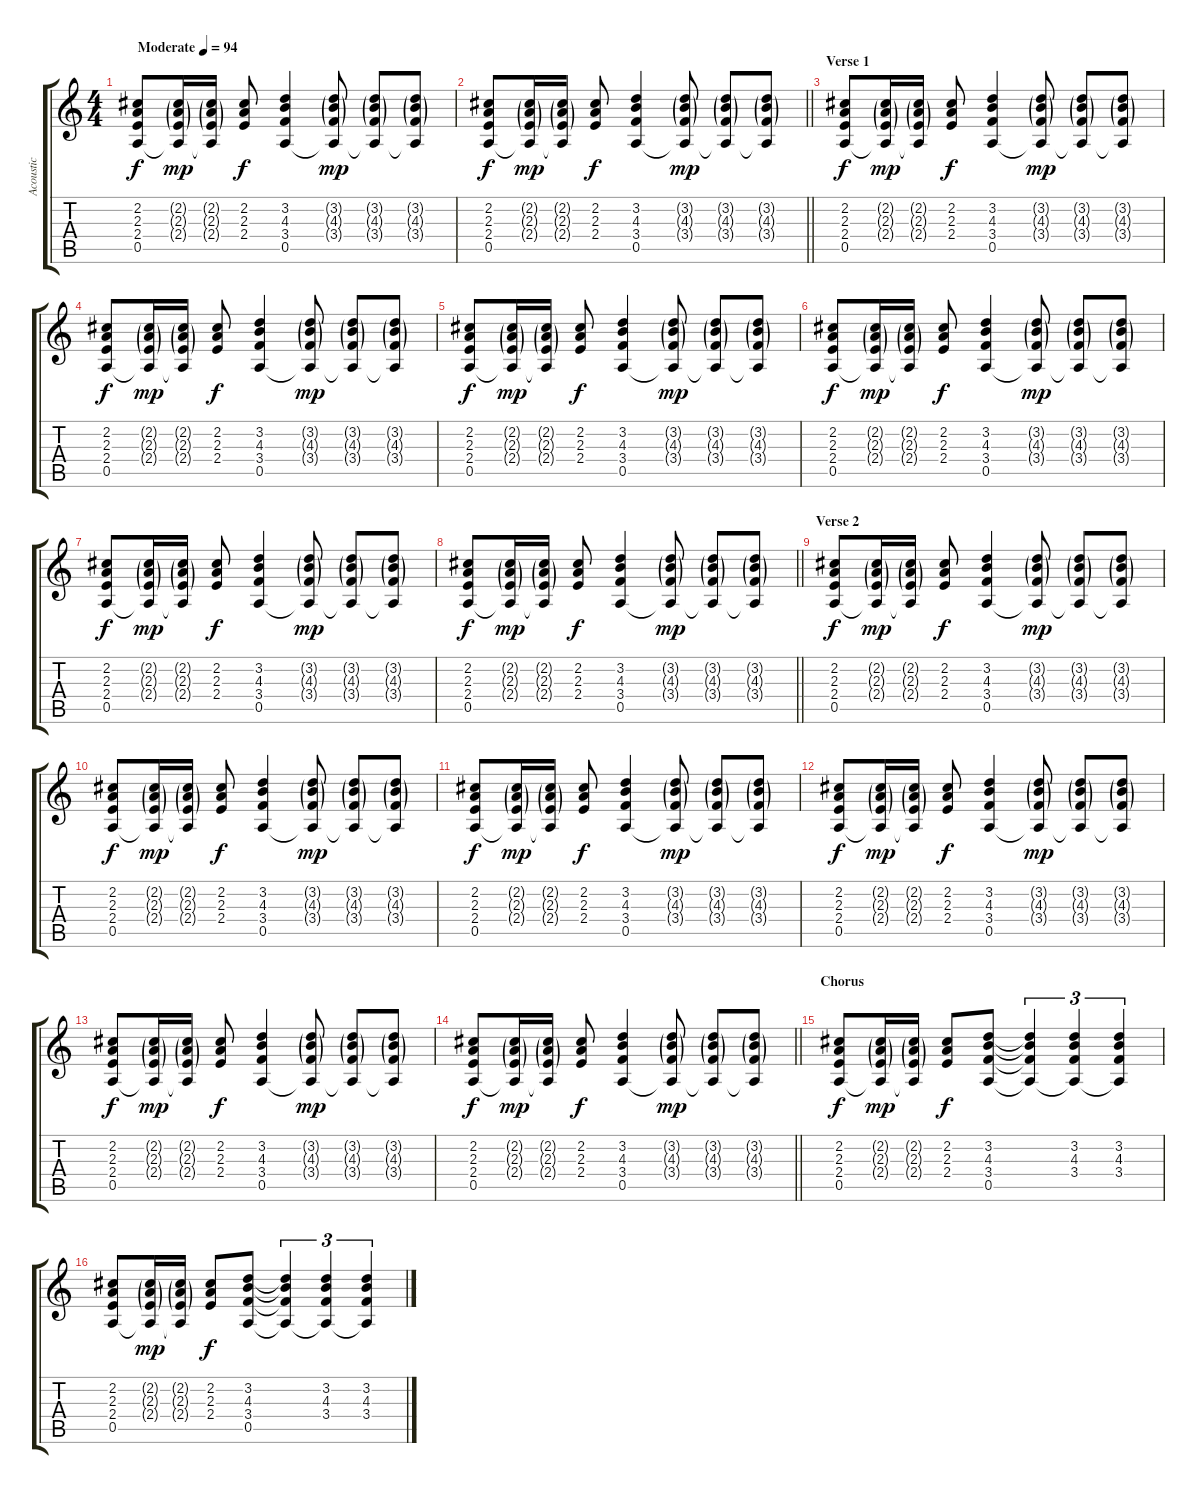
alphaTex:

\track ("Acoustic" "Acoustic") {instrument acousticguitarsteel}
\staff {score tabs}
\tuning (E4 B3 G3 D3 A2 E2) {hide}
\ts (4 4)
\tempo (94 "Moderate")
\clef g2
\ks c
(2.2 2.3 2.4 0.5).8{dy f instrument acousticguitarsteel} (2.2{g} 2.3{g} 2.4{g} 0.5{t}).16{dy mp} (2.2{g} 2.3{g} 2.4{g} 0.5{t}).16 (2.2 2.3 2.4).8{dy f} (3.2 4.3 3.4 0.5).4 (3.2{g} 4.3{g} 3.4{g} 0.5{t}).8{dy mp} (3.2{g} 4.3{g} 3.4{g} 0.5{t}).8 (3.2{g} 4.3{g} 3.4{g} 0.5{t}).8 |
\barLineRight lightlight
(2.2 2.3 2.4 0.5).8{dy f} (2.2{g} 2.3{g} 2.4{g} 0.5{t}).16{dy mp} (2.2{g} 2.3{g} 2.4{g} 0.5{t}).16 (2.2 2.3 2.4).8{dy f} (3.2 4.3 3.4 0.5).4 (3.2{g} 4.3{g} 3.4{g} 0.5{t}).8{dy mp} (3.2{g} 4.3{g} 3.4{g} 0.5{t}).8 (3.2{g} 4.3{g} 3.4{g} 0.5{t}).8 |
\section ("" "Verse 1")
(2.2 2.3 2.4 0.5).8{dy f} (2.2{g} 2.3{g} 2.4{g} 0.5{t}).16{dy mp} (2.2{g} 2.3{g} 2.4{g} 0.5{t}).16 (2.2 2.3 2.4).8{dy f} (3.2 4.3 3.4 0.5).4 (3.2{g} 4.3{g} 3.4{g} 0.5{t}).8{dy mp} (3.2{g} 4.3{g} 3.4{g} 0.5{t}).8 (3.2{g} 4.3{g} 3.4{g} 0.5{t}).8 |
(2.2 2.3 2.4 0.5).8{dy f} (2.2{g} 2.3{g} 2.4{g} 0.5{t}).16{dy mp} (2.2{g} 2.3{g} 2.4{g} 0.5{t}).16 (2.2 2.3 2.4).8{dy f} (3.2 4.3 3.4 0.5).4 (3.2{g} 4.3{g} 3.4{g} 0.5{t}).8{dy mp} (3.2{g} 4.3{g} 3.4{g} 0.5{t}).8 (3.2{g} 4.3{g} 3.4{g} 0.5{t}).8 |
(2.2 2.3 2.4 0.5).8{dy f} (2.2{g} 2.3{g} 2.4{g} 0.5{t}).16{dy mp} (2.2{g} 2.3{g} 2.4{g} 0.5{t}).16 (2.2 2.3 2.4).8{dy f} (3.2 4.3 3.4 0.5).4 (3.2{g} 4.3{g} 3.4{g} 0.5{t}).8{dy mp} (3.2{g} 4.3{g} 3.4{g} 0.5{t}).8 (3.2{g} 4.3{g} 3.4{g} 0.5{t}).8 |
(2.2 2.3 2.4 0.5).8{dy f} (2.2{g} 2.3{g} 2.4{g} 0.5{t}).16{dy mp} (2.2{g} 2.3{g} 2.4{g} 0.5{t}).16 (2.2 2.3 2.4).8{dy f} (3.2 4.3 3.4 0.5).4 (3.2{g} 4.3{g} 3.4{g} 0.5{t}).8{dy mp} (3.2{g} 4.3{g} 3.4{g} 0.5{t}).8 (3.2{g} 4.3{g} 3.4{g} 0.5{t}).8 |
(2.2 2.3 2.4 0.5).8{dy f} (2.2{g} 2.3{g} 2.4{g} 0.5{t}).16{dy mp} (2.2{g} 2.3{g} 2.4{g} 0.5{t}).16 (2.2 2.3 2.4).8{dy f} (3.2 4.3 3.4 0.5).4 (3.2{g} 4.3{g} 3.4{g} 0.5{t}).8{dy mp} (3.2{g} 4.3{g} 3.4{g} 0.5{t}).8 (3.2{g} 4.3{g} 3.4{g} 0.5{t}).8 |
\barLineRight lightlight
(2.2 2.3 2.4 0.5).8{dy f} (2.2{g} 2.3{g} 2.4{g} 0.5{t}).16{dy mp} (2.2{g} 2.3{g} 2.4{g} 0.5{t}).16 (2.2 2.3 2.4).8{dy f} (3.2 4.3 3.4 0.5).4 (3.2{g} 4.3{g} 3.4{g} 0.5{t}).8{dy mp} (3.2{g} 4.3{g} 3.4{g} 0.5{t}).8 (3.2{g} 4.3{g} 3.4{g} 0.5{t}).8 |
\section ("" "Verse 2")
(2.2 2.3 2.4 0.5).8{dy f} (2.2{g} 2.3{g} 2.4{g} 0.5{t}).16{dy mp} (2.2{g} 2.3{g} 2.4{g} 0.5{t}).16 (2.2 2.3 2.4).8{dy f} (3.2 4.3 3.4 0.5).4 (3.2{g} 4.3{g} 3.4{g} 0.5{t}).8{dy mp} (3.2{g} 4.3{g} 3.4{g} 0.5{t}).8 (3.2{g} 4.3{g} 3.4{g} 0.5{t}).8 |
(2.2 2.3 2.4 0.5).8{dy f} (2.2{g} 2.3{g} 2.4{g} 0.5{t}).16{dy mp} (2.2{g} 2.3{g} 2.4{g} 0.5{t}).16 (2.2 2.3 2.4).8{dy f} (3.2 4.3 3.4 0.5).4 (3.2{g} 4.3{g} 3.4{g} 0.5{t}).8{dy mp} (3.2{g} 4.3{g} 3.4{g} 0.5{t}).8 (3.2{g} 4.3{g} 3.4{g} 0.5{t}).8 |
(2.2 2.3 2.4 0.5).8{dy f} (2.2{g} 2.3{g} 2.4{g} 0.5{t}).16{dy mp} (2.2{g} 2.3{g} 2.4{g} 0.5{t}).16 (2.2 2.3 2.4).8{dy f} (3.2 4.3 3.4 0.5).4 (3.2{g} 4.3{g} 3.4{g} 0.5{t}).8{dy mp} (3.2{g} 4.3{g} 3.4{g} 0.5{t}).8 (3.2{g} 4.3{g} 3.4{g} 0.5{t}).8 |
(2.2 2.3 2.4 0.5).8{dy f} (2.2{g} 2.3{g} 2.4{g} 0.5{t}).16{dy mp} (2.2{g} 2.3{g} 2.4{g} 0.5{t}).16 (2.2 2.3 2.4).8{dy f} (3.2 4.3 3.4 0.5).4 (3.2{g} 4.3{g} 3.4{g} 0.5{t}).8{dy mp} (3.2{g} 4.3{g} 3.4{g} 0.5{t}).8 (3.2{g} 4.3{g} 3.4{g} 0.5{t}).8 |
(2.2 2.3 2.4 0.5).8{dy f} (2.2{g} 2.3{g} 2.4{g} 0.5{t}).16{dy mp} (2.2{g} 2.3{g} 2.4{g} 0.5{t}).16 (2.2 2.3 2.4).8{dy f} (3.2 4.3 3.4 0.5).4 (3.2{g} 4.3{g} 3.4{g} 0.5{t}).8{dy mp} (3.2{g} 4.3{g} 3.4{g} 0.5{t}).8 (3.2{g} 4.3{g} 3.4{g} 0.5{t}).8 |
\barLineRight lightlight
(2.2 2.3 2.4 0.5).8{dy f} (2.2{g} 2.3{g} 2.4{g} 0.5{t}).16{dy mp} (2.2{g} 2.3{g} 2.4{g} 0.5{t}).16 (2.2 2.3 2.4).8{dy f} (3.2 4.3 3.4 0.5).4 (3.2{g} 4.3{g} 3.4{g} 0.5{t}).8{dy mp} (3.2{g} 4.3{g} 3.4{g} 0.5{t}).8 (3.2{g} 4.3{g} 3.4{g} 0.5{t}).8 |
\section ("" "Chorus")
(2.2 2.3 2.4 0.5).8{dy f} (2.2{g} 2.3{g} 2.4{g} 0.5{t}).16{dy mp} (2.2{g} 2.3{g} 2.4{g} 0.5{t}).16 (2.2 2.3 2.4).8{dy f} (3.2 4.3 3.4 0.5).8 (3.2{t} 4.3{t} 3.4{t} 0.5{t}).4{tu (3 2)} (3.2 4.3 3.4 0.5{t}).4{tu (3 2)} (3.2 4.3 3.4 0.5{t}).4{tu (3 2)} |
(2.2 2.3 2.4 0.5).8 (2.2{g} 2.3{g} 2.4{g} 0.5{t}).16{dy mp} (2.2{g} 2.3{g} 2.4{g} 0.5{t}).16 (2.2 2.3 2.4).8{dy f} (3.2 4.3 3.4 0.5).8 (3.2{t} 4.3{t} 3.4{t} 0.5{t}).4{tu (3 2)} (3.2 4.3 3.4 0.5{t}).4{tu (3 2)} (3.2 4.3 3.4 0.5{t}).4{tu (3 2)}
